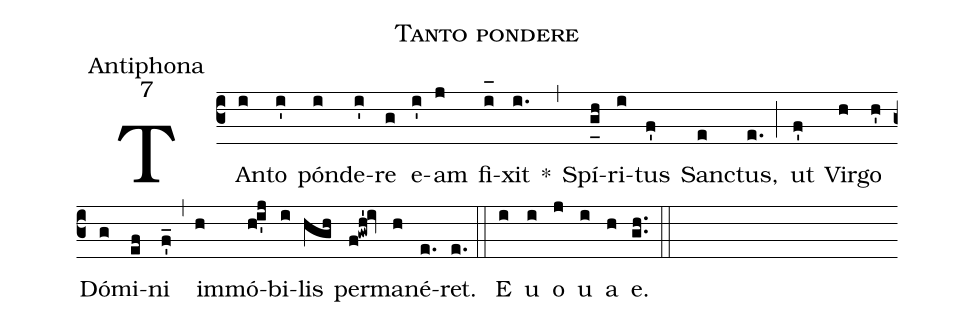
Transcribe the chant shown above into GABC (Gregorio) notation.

name:Tanto pondere;
office-part:Antiphona;
mode:7;
%%
(c3) TAn(i)to(i') pón(i)de(i')re(g) e(i')am(j) fi(i_[oh:h])xit(i.) *(,) Spí(g_[uh:l]h)ri(i)tus(f') San(e)ctus,(e.) (;) ut(f') Vir(h)go(h') Dó(g)mi(ef)ni(f'_) (,) im(h)mó(hi'j)bi(i)lis(hgh) per(f!gwh'!iv)ma(h)né(e.)ret.(e.) (::) <eu>E(i) u(i) o(j) u(i) a(h) e.</eu>(gh..) (::)
